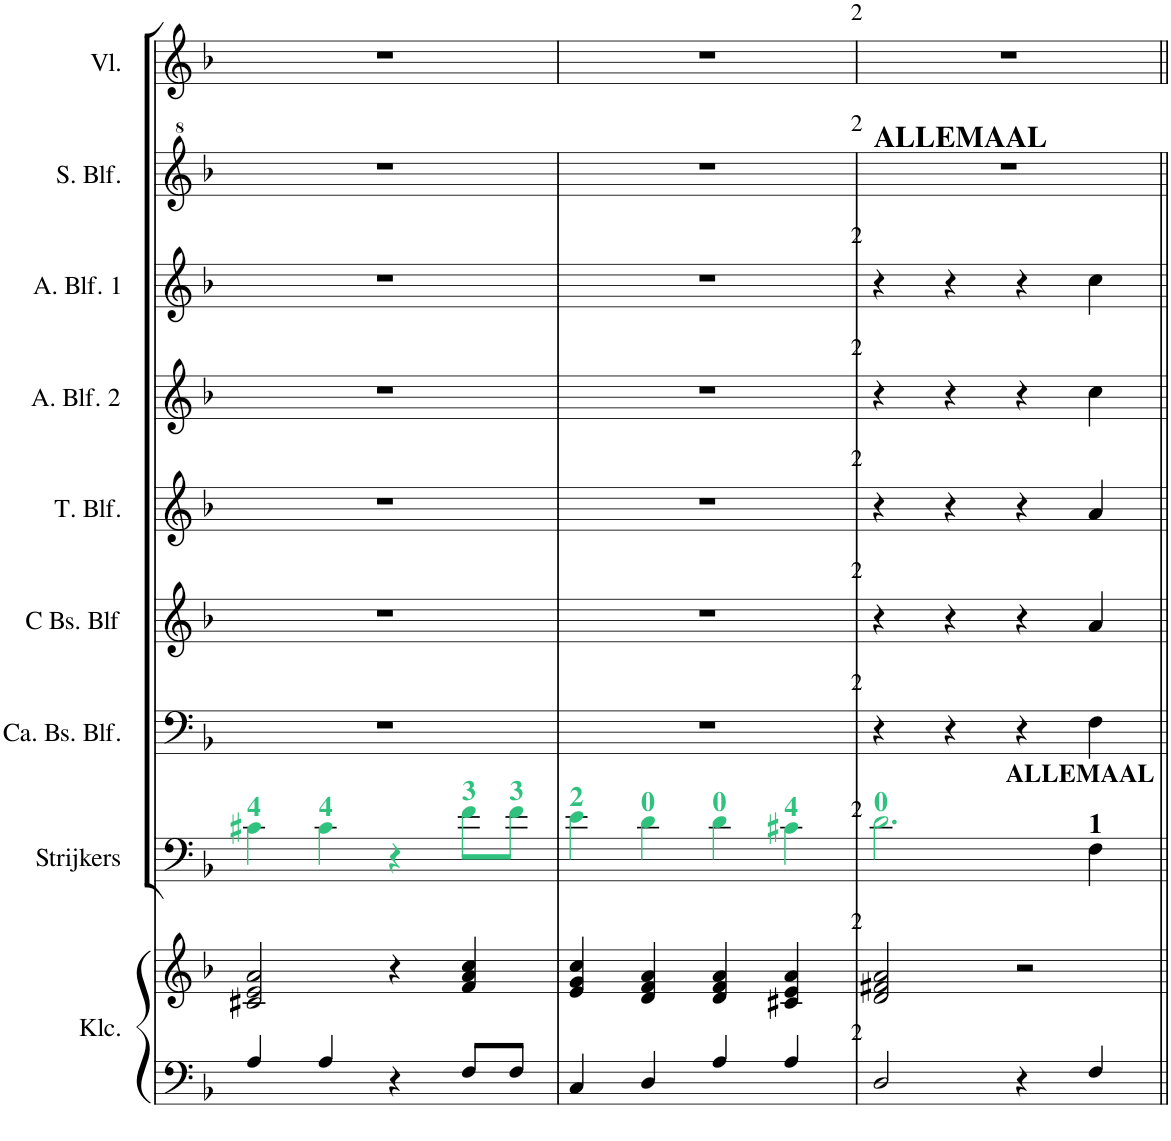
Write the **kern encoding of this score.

**kern	**kern	**kern	**kern	**kern	**kern	**kern	**kern	**kern	**kern
*part9	*part9	*part8	*part7	*part6	*part5	*part4	*part3	*part2	*part1
*staff10	*staff9	*staff8	*staff7	*staff6	*staff5	*staff4	*staff3	*staff2	*staff1
*I"Klavecimbel	*	*I"Strijkers	*I"Contrabas-blokfluit	*I"C Bas-blokfluit	*I"Tenor-blokfluit	*I"Alt-blokfluit 2	*I"Alt-blokfluit 1	*I"Sopraan-blokfluit	*I"Viool
*I'Klc.	*	*I'Strijkers	*I'Ca. Bs. Blf.	*I'C Bs. Blf	*I'T. Blf.	*I'A. Blf. 2	*I'A. Blf. 1	*I'S. Blf.	*I'Vl.
!!LO:PB:g=z
*clefF4	*clefG2	*clefF4	*clefF4	*clefG2	*clefG2	*clefG2	*clefG2	*clefG^2	*clefG2
*k[b-]	*k[b-]	*k[b-]	*k[b-]	*k[b-]	*k[b-]	*k[b-]	*k[b-]	*k[b-]	*k[b-]
*M4/4	*M4/4	*M4/4	*M4/4	*M4/4	*M4/4	*M4/4	*M4/4	*M4/4	*M4/4
*met(c)	*met(c)	*met(c)	*met(c)	*met(c)	*met(c)	*met(c)	*met(c)	*met(c)	*met(c)
=6X	=6X	=6X	=6X	=6X	=6X	=6X	=6X	=6X	=6X
4A/	2c#X/ 2e/ 2a/	4c#Xi\	1r	1r	1r	1r	1r	1r	1r
4A/	.	4c#i\	.	.	.	.	.	.	.
4r	4r	4r	.	.	.	.	.	.	.
8F/L	4f/ 4a/ 4cc/	8fi\L	.	.	.	.	.	.	.
8F/J	.	8fi\J	.	.	.	.	.	.	.
=7X	=7X	=7X	=7X	=7X	=7X	=7X	=7X	=7X	=7X
4C/	4e/ 4g/ 4cc/	4ei\	1r	1r	1r	1r	1r	1r	1r
4D/	4d/ 4f/ 4a/	4di\	.	.	.	.	.	.	.
4A/	4d/ 4f/ 4a/	4di\	.	.	.	.	.	.	.
4A/	4c#X/ 4e/ 4a/	4c#Xi\	.	.	.	.	.	.	.
=2	=2	=2	=2	=2	=2	=2	=2	=2	=2
!	!	!	!	!	!	!	!	!LO:TX:a:B:t=ALLEMAAL	!
2D/	2d/ 2f#X/ 2a/	2.di\	4r	4r	4r	4r	4r	1r	1r
.	.	.	4r	4r	4r	4r	4r	.	.
4r	2r	.	4r	4r	4r	4r	4r	.	.
!	!	!LO:TX:a:B:t=ALLEMAAL	!	!	!	!	!	!	!
4F/	.	4F\	4F\	4a/	4a/	4cc\	4cc\	.	.
=||	=||	=||	=||	=||	=||	=||	=||	=||	=||
*-	*-	*-	*-	*-	*-	*-	*-	*-	*-
